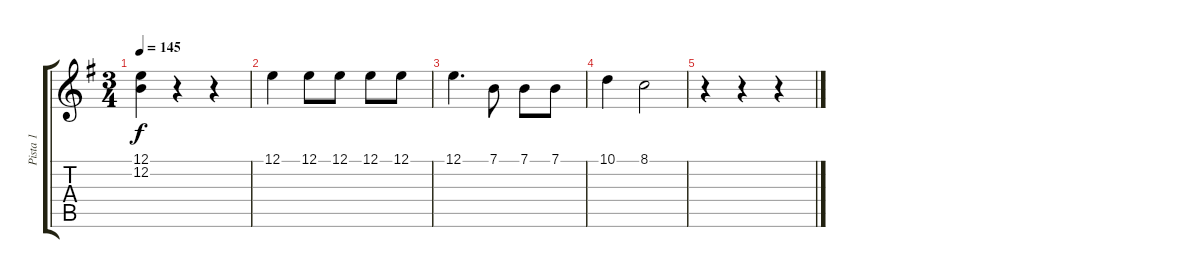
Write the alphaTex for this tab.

\track ("Pista 1" "Pista 1") {instrument accordion}
\staff {score tabs}
\tuning (E4 B3 G3 D3 A2 E2) {hide}
\ts (3 4)
\tempo 145
\clef g2
\ks g
(12.1 12.2).4{dy f} r.4 r.4 |
12.1.4 12.1.8 12.1.8 12.1.8 12.1.8 |
12.1.4{d} 7.1.8 7.1.8 7.1.8 |
10.1.4 8.1.2 |
r.4 r.4 r.4
